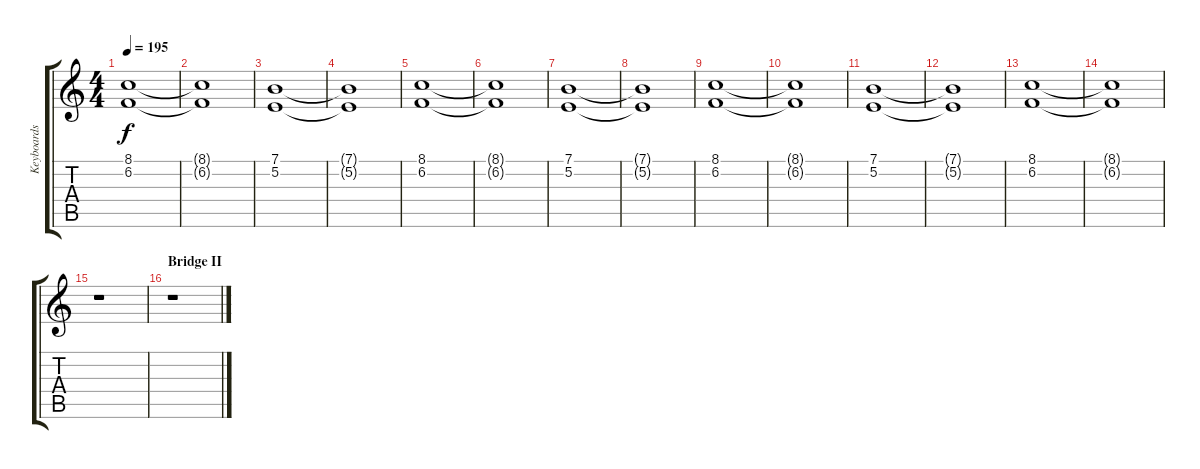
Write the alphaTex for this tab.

\track ("Keyboards" "Keyboards") {instrument choiraahs}
\staff {score tabs}
\tuning (E4 B3 G3 D3 A2 E2) {hide}
\ts (4 4)
\tempo 195
\clef g2
\ks c
(8.1 6.2).1{dy f} |
(8.1{t} 6.2{t}).1 |
(7.1 5.2).1 |
(7.1{t} 5.2{t}).1 |
(8.1 6.2).1 |
(8.1{t} 6.2{t}).1 |
(7.1 5.2).1 |
(7.1{t} 5.2{t}).1 |
(8.1 6.2).1 |
(8.1{t} 6.2{t}).1 |
(7.1 5.2).1 |
(7.1{t} 5.2{t}).1 |
(8.1 6.2).1 |
(8.1{t} 6.2{t}).1 |
r.1 |
\section ("" "Bridge II")
r.1
